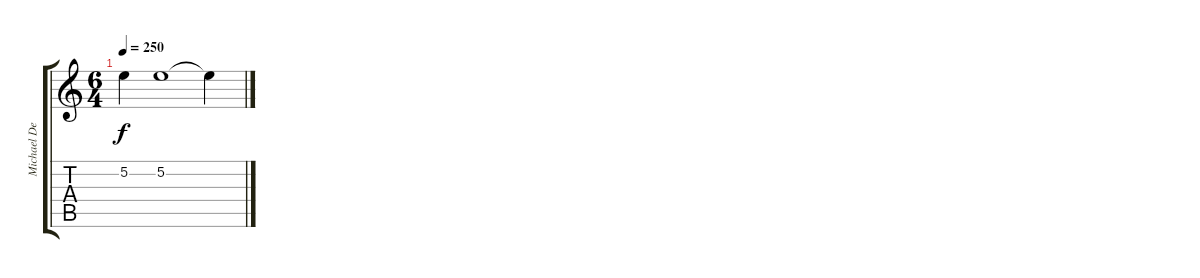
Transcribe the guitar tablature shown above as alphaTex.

\track ("Michael Denner" "Michael De") {instrument distortionguitar}
\staff {score tabs}
\tuning (E4 B3 G3 D3 A2 E2) {hide}
\ts (6 4)
\tempo 250
\clef g2
\ks c
5.2.4{dy f} 5.2.1 5.2{t}.4
